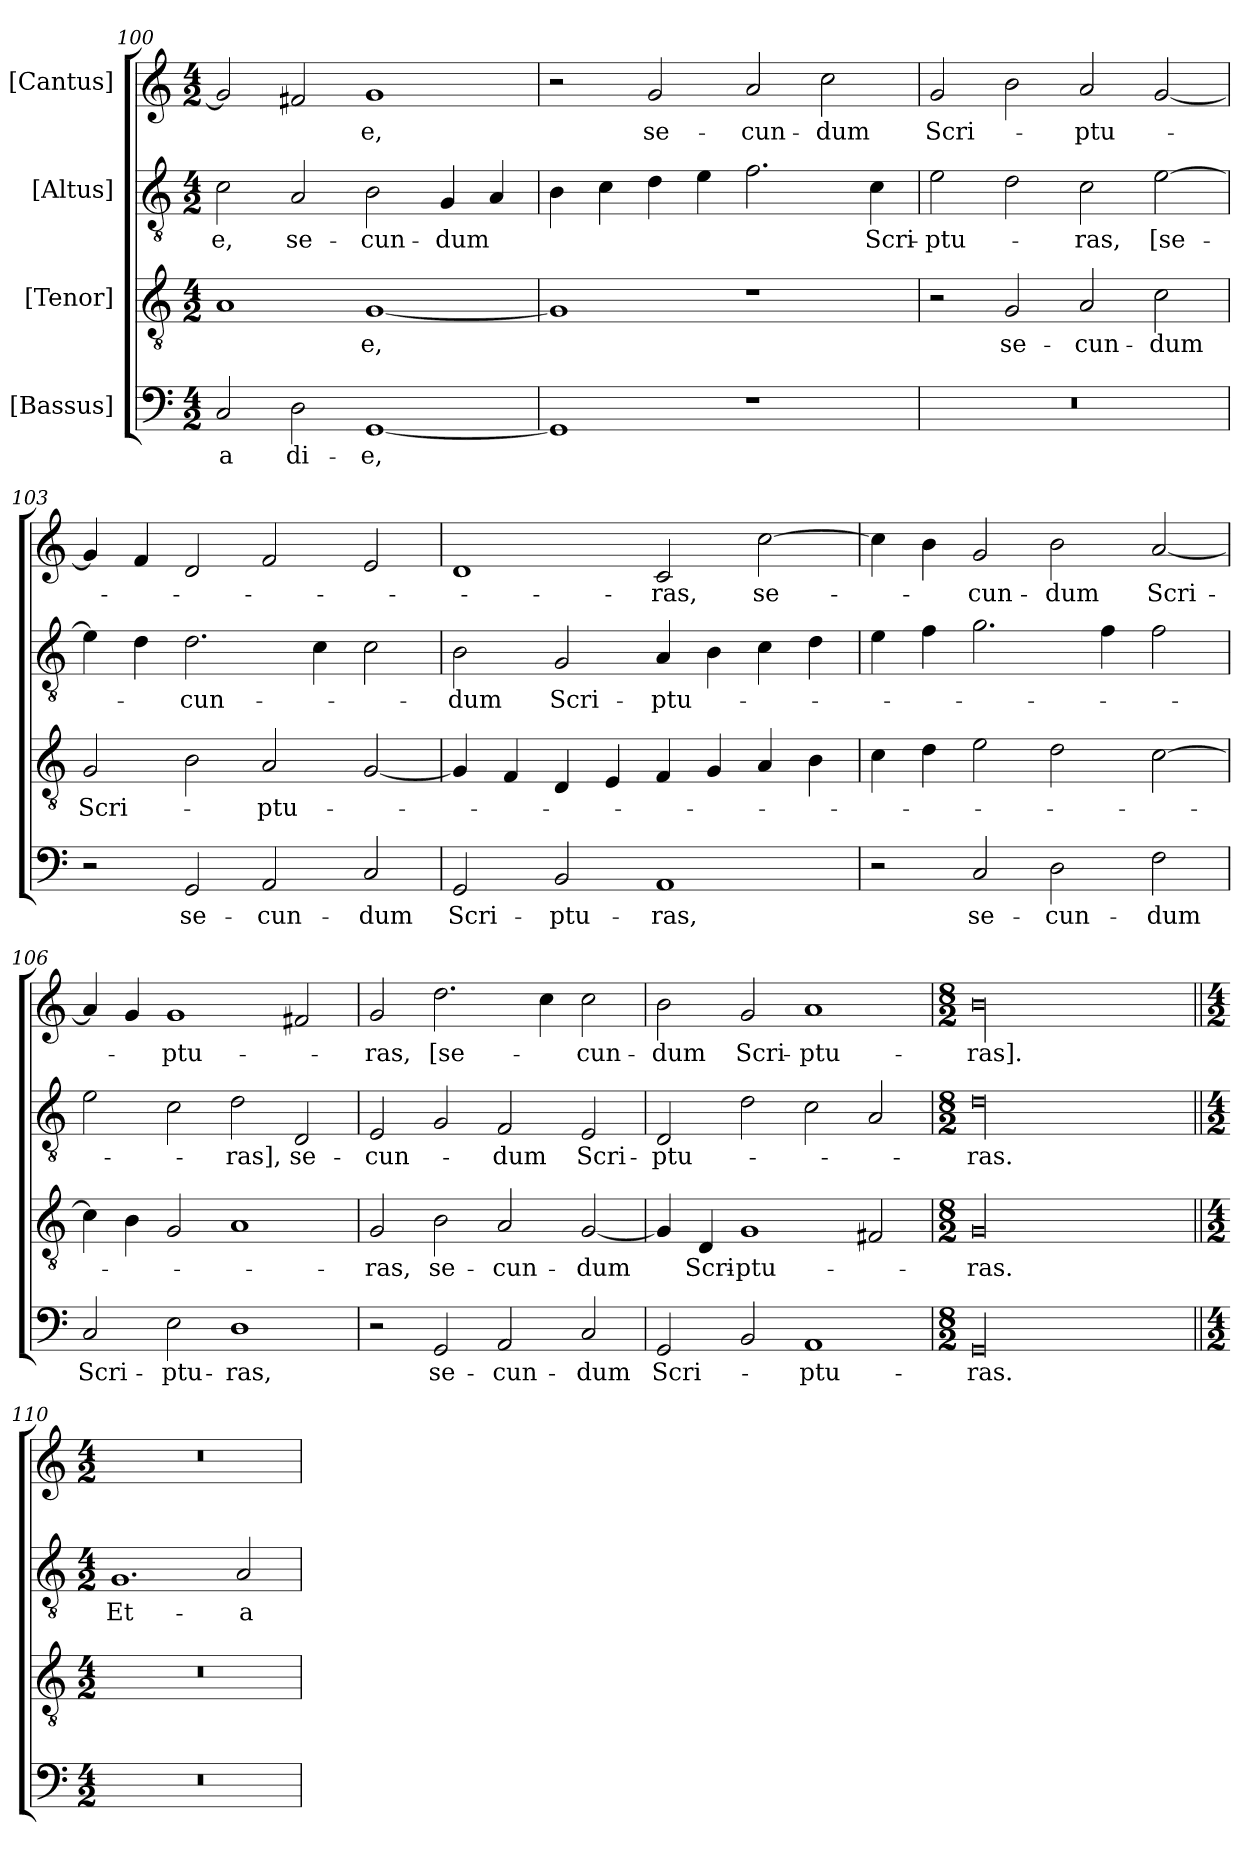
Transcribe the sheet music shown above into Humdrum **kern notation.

**kern	**text	**kern	**text	**kern	**text	**kern	**text
*part4	*part4	*part3	*part3	*part2	*part2	*part1	*part1
*staff4	*staff4	*staff3	*staff3	*staff2	*staff2	*staff1	*staff1
*I"[Bassus]	*	*I"[Tenor]	*	*I"[Altus]	*	*I"[Cantus]	*
*clefF4	*	*clefGv2	*	*clefGv2	*	*clefG2	*
*k[]	*	*k[]	*	*k[]	*	*k[]	*
*M4/2	*	*M4/2	*	*M4/2	*	*M4/2	*
=100	=100	=100	=100	=100	=100	=100	=100
2C/	-a	1A/	.	2c\	-e,	2g/]	.
2D\	di-	.	.	2A/	se-	2f#X/	.
[1GG/	-e,	[1G/	-e,	2B\	-cun-	1g/	-e,
.	.	.	.	4G/	-dum	.	.
.	.	.	.	4A/	.	.	.
=101	=101	=101	=101	=101	=101	=101	=101
1GG/]	.	1G/]	.	4B\	.	2r	.
.	.	.	.	4c\	.	.	.
.	.	.	.	4d\	.	2g/	se-
.	.	.	.	4e\	.	.	.
1r	.	1r	.	2.f\	.	2a/	-cun-
.	.	.	.	.	.	2cc\	-dum
.	.	.	.	4c\	Scri-	.	.
=102	=102	=102	=102	=102	=102	=102	=102
0r	.	2r	.	2e\	-ptu-	2g/	Scri-
.	.	2G/	se-	2d\	.	2b\	.
.	.	2A/	-cun-	2c\	-ras,	2a/	-ptu-
.	.	2c\	-dum	[2e\	[se-	[2g/	.
=103	=103	=103	=103	=103	=103	=103	=103
2r	.	2G/	Scri-	4e\]	.	4g/]	.
.	.	.	.	4d\	.	4f/	.
2GG/	se-	2B\	.	2.d\	-cun-	2d/	.
2AA/	-cun-	2A/	-ptu-	.	.	2f/	.
.	.	.	.	4c\	.	.	.
2C/	-dum	[2G/	.	2c\	.	2e/	.
=104	=104	=104	=104	=104	=104	=104	=104
2GG/	Scri-	4G/]	.	2B\	-dum	1d/	.
.	.	4F/	.	.	.	.	.
2BB/	-ptu-	4D/	.	2G/	Scri-	.	.
.	.	4E/	.	.	.	.	.
1AA/	-ras,	4F/	.	4A/	-ptu-	2c/	-ras,
.	.	4G/	.	4B\	.	.	.
.	.	4A/	.	4c\	.	[2cc\	se-
.	.	4B\	.	4d\	.	.	.
=105	=105	=105	=105	=105	=105	=105	=105
2r	.	4c\	.	4e\	.	4cc\]	.
.	.	4d\	.	4f\	.	4b\	.
2C/	se-	2e\	.	2.g\	.	2g/	-cun-
2D\	-cun-	2d\	.	.	.	2b\	-dum
.	.	.	.	4f\	.	.	.
2F\	-dum	[2c\	.	2f\	.	[2a/	Scri-
=106	=106	=106	=106	=106	=106	=106	=106
2C/	Scri-	4c\]	.	2e\	.	4a/]	.
.	.	4B\	.	.	.	4g/	.
2E\	-ptu-	2G/	.	2c\	.	1g/	-ptu-
1D\	-ras,	1A/	.	2d\	-ras],	.	.
.	.	.	.	2D/	se-	2f#X/	.
=107	=107	=107	=107	=107	=107	=107	=107
2r	.	2G/	-ras,	2E/	-cun-	2g/	-ras,
2GG/	se-	2B\	se-	2G/	.	2.dd\	[se-
2AA/	-cun-	2A/	-cun-	2F/	-dum	.	.
.	.	.	.	.	.	4cc\	.
2C/	-dum	[2G/	-dum	2E/	Scri-	2cc\	-cun-
=108	=108	=108	=108	=108	=108	=108	=108
2GG/	Scri-	4G/]	.	2D/	-ptu-	2b\	-dum
.	.	4D/	Scri-	.	.	.	.
2BB/	.	1G/	-ptu-	2d\	.	2g/	Scri-
1AA/	-ptu-	.	.	2c\	.	1a/	-ptu-
.	.	2F#X/	.	2A/	.	.	.
=109	=109	=109	=109	=109	=109	=109	=109
*M8/2	*	*M8/2	*	*M8/2	*	*M8/2	*
00GG/	-ras.	00G/	-ras.	00d\	-ras.	00b\	-ras].
=110||	=110||	=110||	=110||	=110||	=110||	=110||	=110||
*M4/2	*	*M4/2	*	*M4/2	*	*M4/2	*
0r	.	0r	.	1.G/	Et-	0r	.
.	.	.	.	2A/	a-	.	.
=	=	=	=	=	=	=	=
*-	*-	*-	*-	*-	*-	*-	*-
